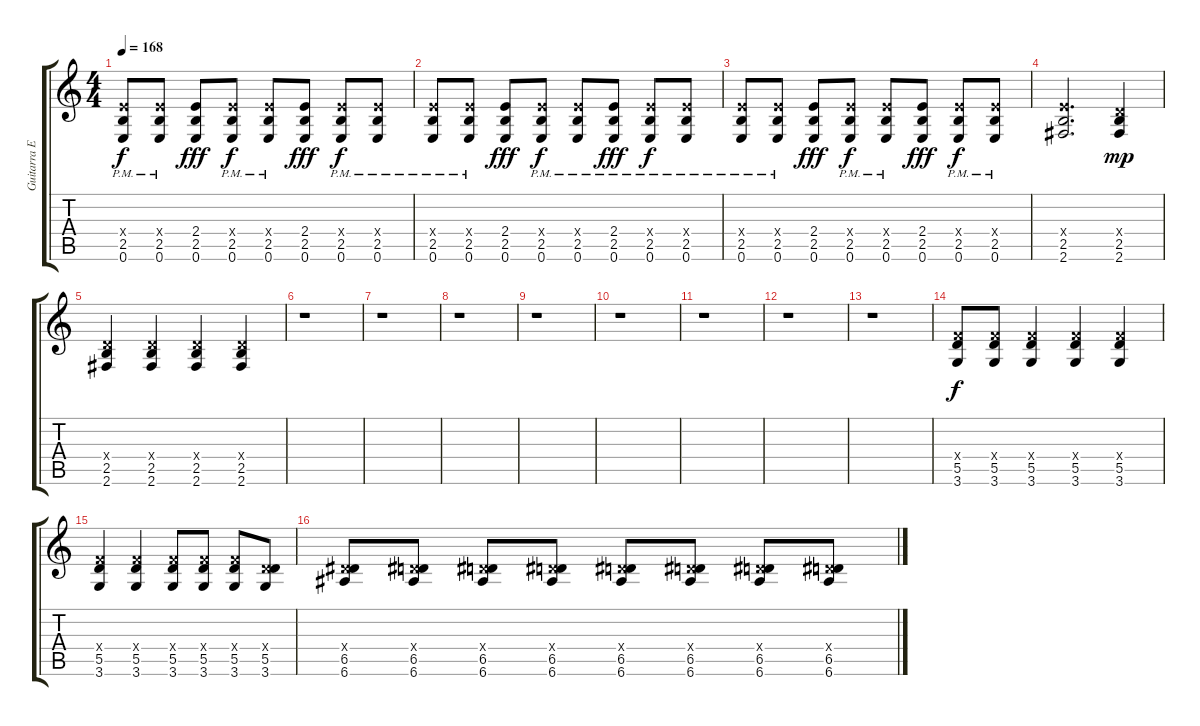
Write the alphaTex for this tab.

\track ("Guitarra Eléctrica" "Guitarra E") {instrument overdrivenguitar}
\staff {score tabs}
\tuning (E4 B3 G3 D3 A2 E2) {hide}
\ts (4 4)
\tempo 168
\clef g2
\ks c
(2.4{pm x} 2.5{pm} 0.6{pm}).8{dy f} (2.4{pm x} 2.5{pm} 0.6{pm}).8 (2.4 2.5 0.6).8{dy fff} (2.4{pm x} 2.5{pm} 0.6{pm}).8{dy f} (2.4{pm x} 2.5{pm} 0.6{pm}).8 (2.4 2.5 0.6).8{dy fff} (2.4{pm x} 2.5{pm} 0.6{pm}).8{dy f} (2.4{pm x} 2.5{pm} 0.6{pm}).8 |
(2.4{pm x} 2.5{pm} 0.6{pm}).8 (2.4{pm x} 2.5{pm} 0.6{pm}).8 (2.4 2.5 0.6).8{dy fff} (2.4{pm x} 2.5{pm} 0.6{pm}).8{dy f} (2.4{pm x} 2.5{pm} 0.6{pm}).8 (2.4{pm} 2.5{pm} 0.6{pm}).8{dy fff} (2.4{pm x} 2.5{pm} 0.6{pm}).8{dy f} (2.4{pm x} 2.5{pm} 0.6{pm}).8 |
(2.4{pm x} 2.5{pm} 0.6{pm}).8 (2.4{pm x} 2.5{pm} 0.6{pm}).8 (2.4 2.5 0.6).8{dy fff} (2.4{pm x} 2.5{pm} 0.6{pm}).8{dy f} (2.4{pm x} 2.5{pm} 0.6{pm}).8 (2.4 2.5 0.6).8{dy fff} (2.4{pm x} 2.5{pm} 0.6{pm}).8{dy f} (2.4{pm x} 2.5{pm} 0.6{pm}).8 |
(2.4{x} 2.5 2.6).2{d instrument distortionguitar} (0.4{x} 2.5 2.6).4{dy mp} |
(0.4{x} 2.5 2.6).4 (0.4{x} 2.5 2.6).4 (0.4{x} 2.5 2.6).4 (0.4{x} 2.5 2.6).4 |
r.1 |
r.1 |
r.1 |
r.1 |
r.1 |
r.1 |
r.1 |
r.1 |
(3.4{x} 5.5 3.6).8{dy f instrument overdrivenguitar} (3.4{x} 5.5 3.6).8 (3.4{x} 5.5 3.6).4 (3.4{x} 5.5 3.6).4 (3.4{x} 5.5 3.6).4 |
(3.4{x} 5.5 3.6).4 (3.4{x} 5.5 3.6).4 (3.4{x} 5.5 3.6).8 (3.4{x} 5.5 3.6).8 (3.4{x} 5.5 3.6).8 (0.4{x} 5.5 3.6).8 |
(0.4{x} 6.5 6.6).8 (0.4{x} 6.5 6.6).8 (0.4{x} 6.5 6.6).8 (0.4{x} 6.5 6.6).8 (0.4{x} 6.5 6.6).8 (0.4{x} 6.5 6.6).8 (0.4{x} 6.5 6.6).8 (0.4{x} 6.5 6.6).8
